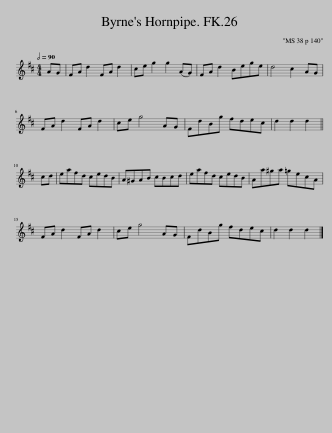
X:1
L:1/8
Q:1/2=90
M:4/4
I:linebreak $
K:D
V:1 treble
V:1
 AG | FA d2 FA d2 | ce g2 g2 (AG) | FA d2 Bege | d4 c2 AG |$ %5
 FA d2 FA d2 | ce g4 AG | FdBg fdec | d2 d2 d2 ||$ cd | %10
 eafd cedB | A^GAB cBcd | eafd cedB | Aa^ga =gecA |$ FA d2 FA d2 | %15
 ce g4 AG | FdBg fdec | d2 d2 d2 |] %18
